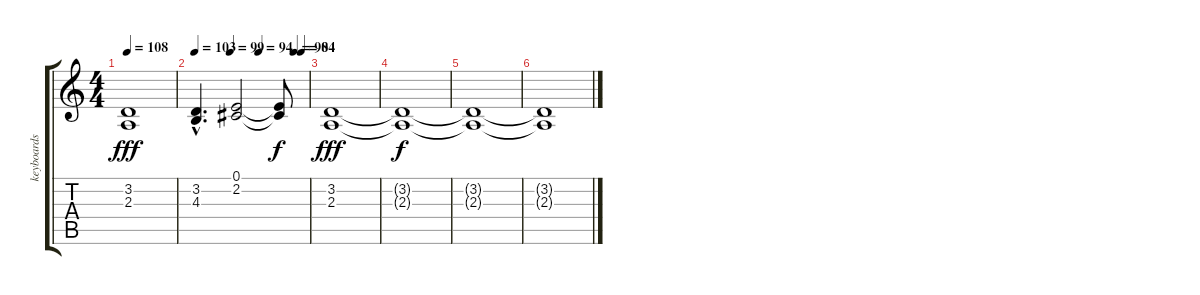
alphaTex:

\track ("keyboards" "keyboards") {instrument pad2warm}
\staff {score tabs}
\tuning (E4 B3 G3 D3 A2 E2) {hide}
\ts (4 4)
\tempo 108
\clef g2
\ks c
(3.2 2.3).1{dy fff} |
\tempo 103
\tempo (99 0.3125)
\tempo (94 0.5625)
\tempo (90 0.875)
\tempo (84 0.9375)
(3.2{hac} 4.3{hac}).4{d} (0.1 2.2).2 (0.1{t} 2.2{t}).8{dy f} |
(3.2 2.3).1{dy fff} |
(3.2{t} 2.3{t}).1{dy f} |
(3.2{t} 2.3{t}).1 |
(3.2{t} 2.3{t}).1
